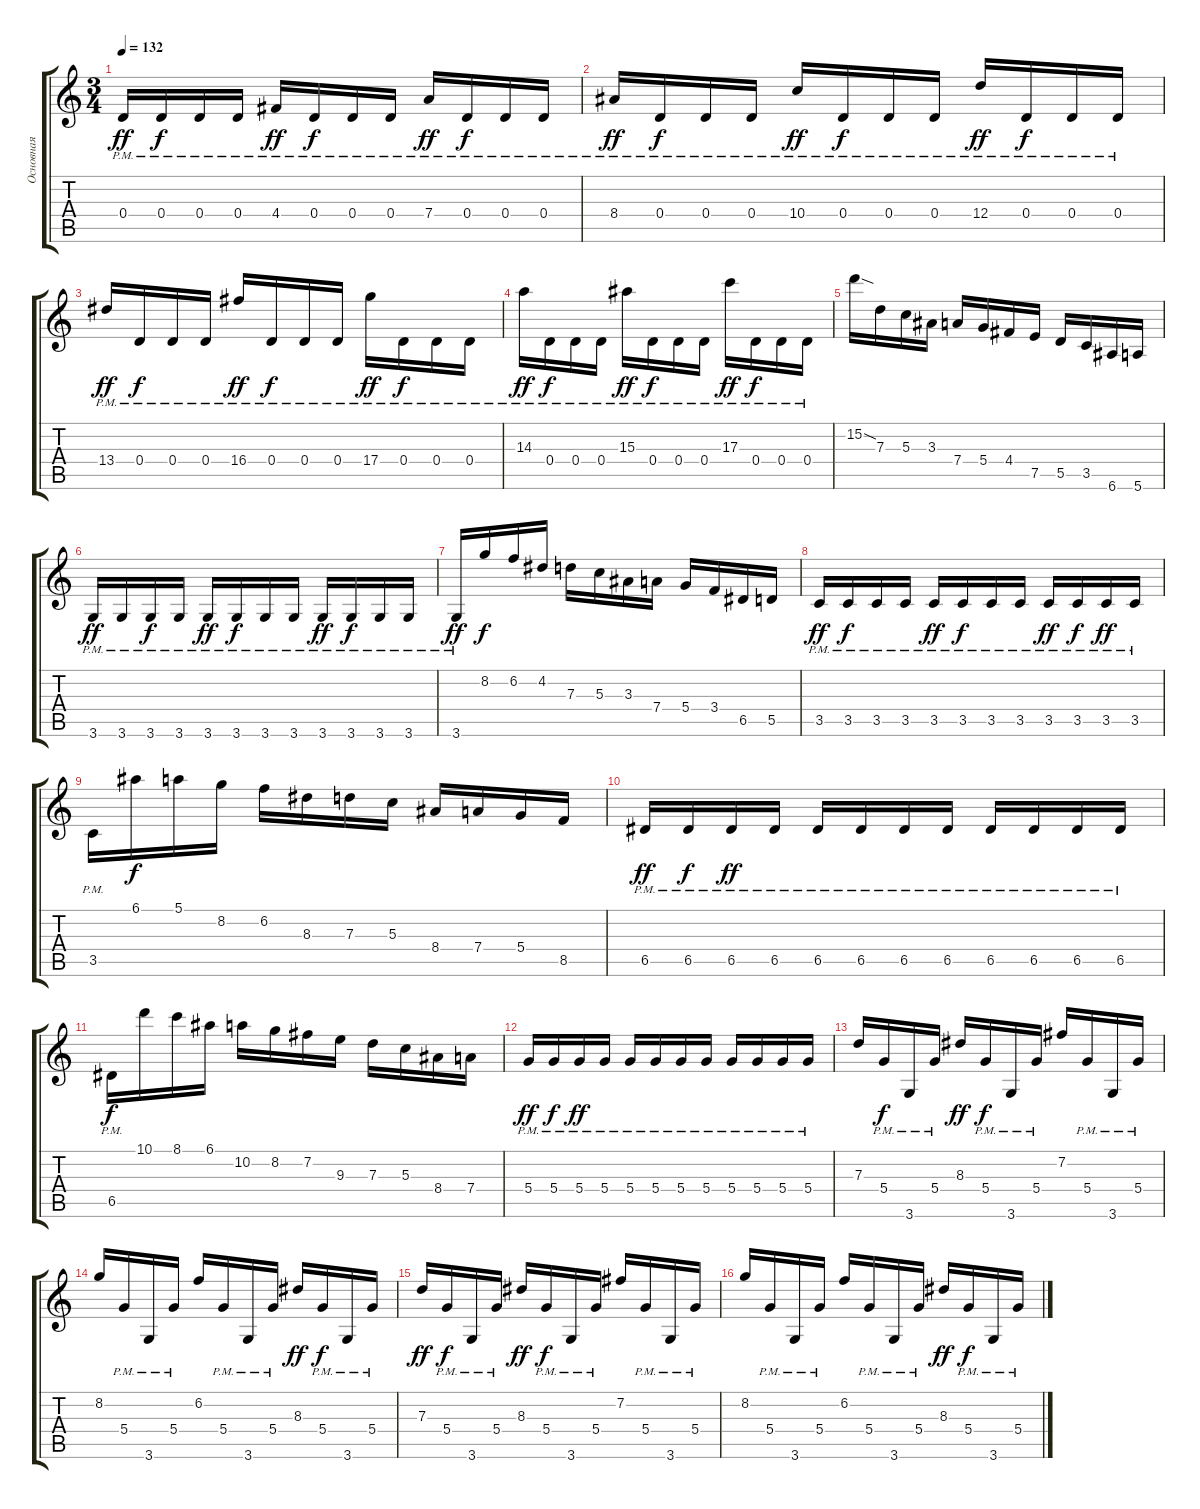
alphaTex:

\track ("Основная" "Основная") {instrument acousticguitarsteel}
\staff {score tabs}
\tuning (E4 B3 G3 D3 A2 E2) {hide}
\ts (3 4)
\tempo 132
\clef g2
\ks c
0.4{pm}.16{dy ff} 0.4{pm}.16{dy f} 0.4{pm}.16 0.4{pm}.16 4.4{pm}.16{dy ff} 0.4{pm}.16{dy f} 0.4{pm}.16 0.4{pm}.16 7.4{pm}.16{dy ff} 0.4{pm}.16{dy f} 0.4{pm}.16 0.4{pm}.16 |
8.4{pm}.16{dy ff} 0.4{pm}.16{dy f} 0.4{pm}.16 0.4{pm}.16 10.4{pm}.16{dy ff} 0.4{pm}.16{dy f} 0.4{pm}.16 0.4{pm}.16 12.4{pm}.16{dy ff} 0.4{pm}.16{dy f} 0.4{pm}.16 0.4{pm}.16 |
13.4{pm}.16{dy ff} 0.4{pm}.16{dy f} 0.4{pm}.16 0.4{pm}.16 16.4{pm}.16{dy ff} 0.4{pm}.16{dy f} 0.4{pm}.16 0.4{pm}.16 17.4{pm}.16{dy ff} 0.4{pm}.16{dy f} 0.4{pm}.16 0.4{pm}.16 |
14.3{pm}.16{dy ff} 0.4{pm}.16{dy f} 0.4{pm}.16 0.4{pm}.16 15.3{pm}.16{dy ff} 0.4{pm}.16{dy f} 0.4{pm}.16 0.4{pm}.16 17.3{pm}.16{dy ff} 0.4{pm}.16{dy f} 0.4{pm}.16 0.4{pm}.16 |
15.2{sod}.16 7.3.16 5.3.16 3.3.16 7.4.16 5.4.16 4.4.16 7.5.16 5.5.16 3.5.16 6.6.16 5.6.16 |
3.6{pm}.16{dy ff} 3.6{pm}.16 3.6{pm}.16{dy f} 3.6{pm}.16 3.6{pm}.16{dy ff} 3.6{pm}.16{dy f} 3.6{pm}.16 3.6{pm}.16 3.6{pm}.16{dy ff} 3.6{pm}.16{dy f} 3.6{pm}.16 3.6{pm}.16 |
3.6{pm}.16{dy ff} 8.2.16{dy f} 6.2.16 4.2.16 7.3.16 5.3.16 3.3.16 7.4.16 5.4.16 3.4.16 6.5.16 5.5.16 |
3.5{pm}.16{dy ff} 3.5{pm}.16{dy f} 3.5{pm}.16 3.5{pm}.16 3.5{pm}.16{dy ff} 3.5{pm}.16{dy f} 3.5{pm}.16 3.5{pm}.16 3.5{pm}.16{dy ff} 3.5{pm}.16{dy f} 3.5{pm}.16{dy ff} 3.5{pm}.16 |
3.5{pm}.16 6.1.16{dy f} 5.1.16 8.2.16 6.2.16 8.3.16 7.3.16 5.3.16 8.4.16 7.4.16 5.4.16 8.5.16 |
6.5{pm}.16{dy ff} 6.5{pm}.16{dy f} 6.5{pm}.16{dy ff} 6.5{pm}.16 6.5{pm}.16 6.5{pm}.16 6.5{pm}.16 6.5{pm}.16 6.5{pm}.16 6.5{pm}.16 6.5{pm}.16 6.5{pm}.16 |
6.5{pm}.16{dy f} 10.1.16 8.1.16 6.1.16 10.2.16 8.2.16 7.2.16 9.3.16 7.3.16 5.3.16 8.4.16 7.4.16 |
5.4{pm}.16{dy ff} 5.4{pm}.16{dy f} 5.4{pm}.16{dy ff} 5.4{pm}.16 5.4{pm}.16 5.4{pm}.16 5.4{pm}.16 5.4{pm}.16 5.4{pm}.16 5.4{pm}.16 5.4{pm}.16 5.4{pm}.16 |
7.3.16 5.4{pm}.16{dy f} 3.6{pm}.16 5.4{pm}.16 8.3.16{dy ff} 5.4{pm}.16{dy f} 3.6{pm}.16 5.4{pm}.16 7.2.16 5.4{pm}.16 3.6{pm}.16 5.4{pm}.16 |
8.2.16 5.4{pm}.16 3.6{pm}.16 5.4{pm}.16 6.2.16 5.4{pm}.16 3.6{pm}.16 5.4{pm}.16 8.3.16{dy ff} 5.4{pm}.16{dy f} 3.6{pm}.16 5.4{pm}.16 |
7.3.16{dy ff} 5.4{pm}.16{dy f} 3.6{pm}.16 5.4{pm}.16 8.3.16{dy ff} 5.4{pm}.16{dy f} 3.6{pm}.16 5.4{pm}.16 7.2.16 5.4{pm}.16 3.6{pm}.16 5.4{pm}.16 |
8.2.16 5.4{pm}.16 3.6{pm}.16 5.4{pm}.16 6.2.16 5.4{pm}.16 3.6{pm}.16 5.4{pm}.16 8.3.16{dy ff} 5.4{pm}.16{dy f} 3.6{pm}.16 5.4{pm}.16
